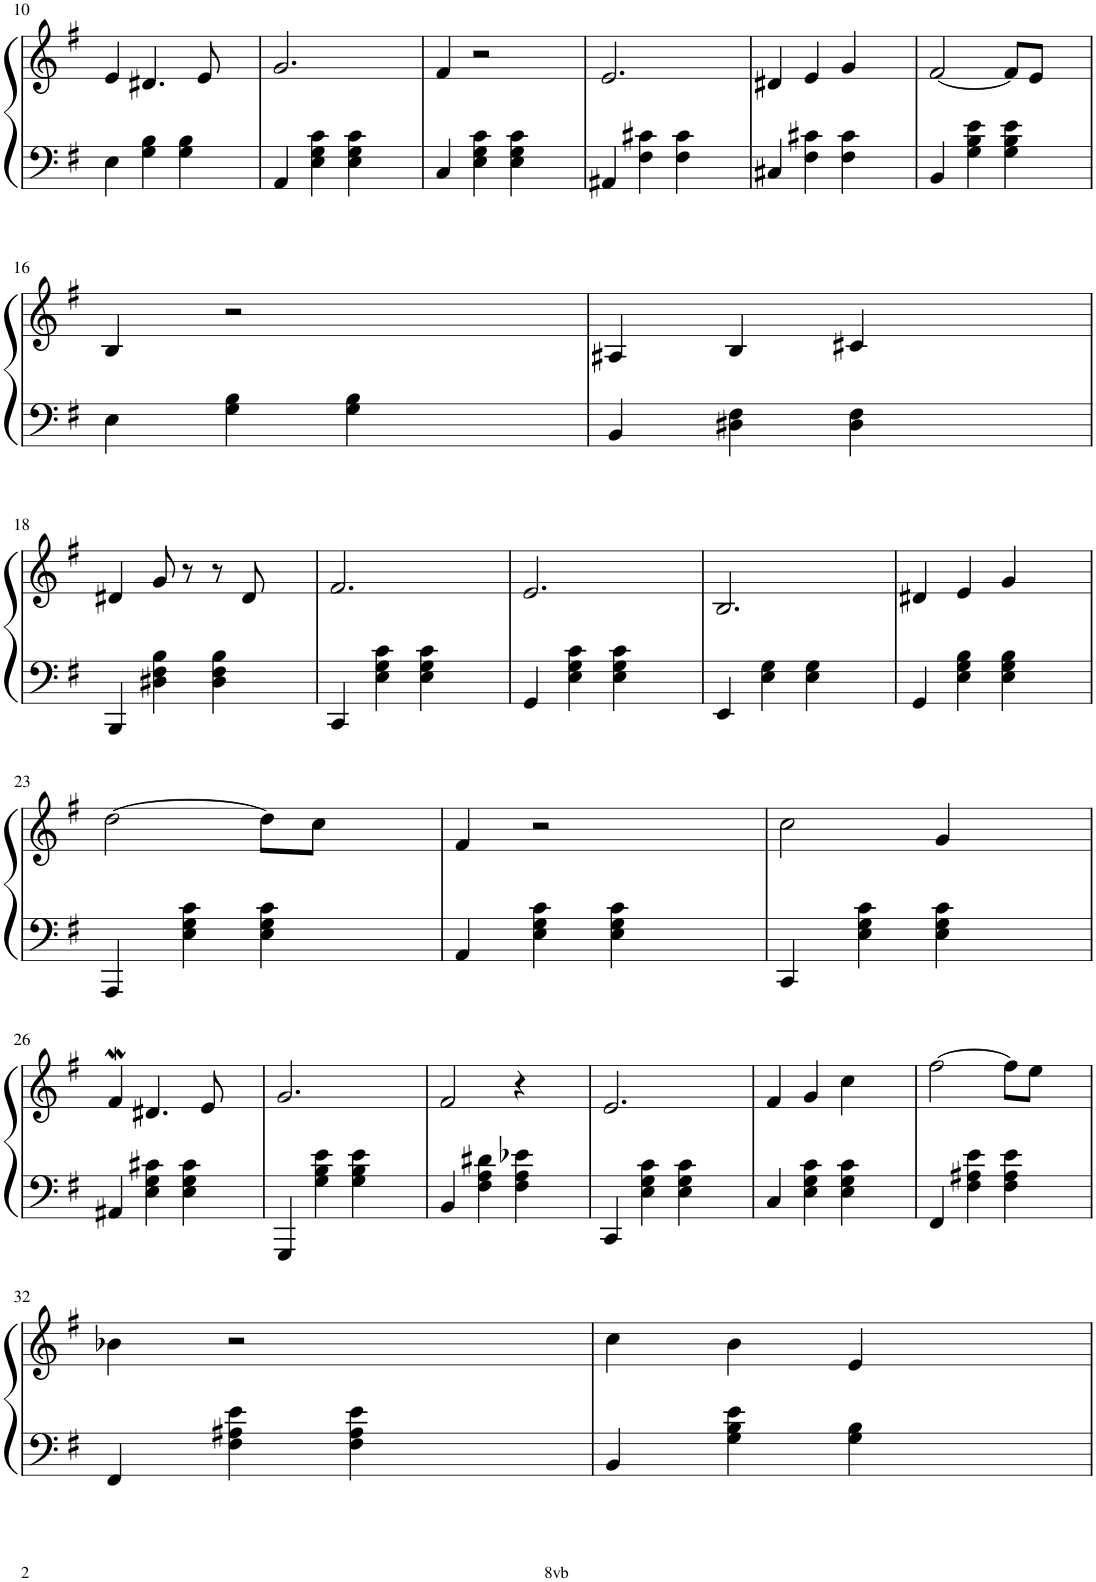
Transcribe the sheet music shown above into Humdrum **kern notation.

**kern	**kern
*part1	*part1
*staff2	*staff1
!!LO:PB:g=z
*clefF4	*clefG2
*k[f#]	*k[f#]
=10	=10
4E\	4e/
4G\ 4B\	4.d#X/
4G\ 4B\	.
.	8e/
4ryy	4ryy
=11	=11
4AA/	2.g/
4E\ 4G\ 4c\	.
4E\ 4G\ 4c\	.
4ryy	4ryy
=12	=12
4C/	4f#/
4E\ 4G\ 4c\	2r
4E\ 4G\ 4c\	.
4ryy	4ryy
=13	=13
4AA#X/	2.e/
4F#\ 4c#X\	.
4F#\ 4c#\	.
4ryy	4ryy
=14	=14
4C#X/	4d#X/
4F#\ 4c#X\	4e/
4F#\ 4c#\	4g/
4ryy	4ryy
=15	=15
4BB/	[2f#/
4G\ 4B\ 4e\	.
4G\ 4B\ 4e\	8f#/L]
.	8e/J
4ryy	4ryy
!!LO:LB:g=z
=16	=16
4E\	4B/
4G\ 4B\	2r
4G\ 4B\	.
4ryy	4ryy
=17	=17
4BB/	4A#X/
4D#X\ 4F#\	4B/
4D#\ 4F#\	4c#X/
4ryy	4ryy
!!LO:LB:g=z
=18	=18
4BBB/	4d#X/
4D#X\ 4F#\ 4B\	8g/
.	8r
4D#\ 4F#\ 4B\	8r
.	8d#/
4ryy	4ryy
=19	=19
4CC/	2.f#/
4E\ 4G\ 4c\	.
4E\ 4G\ 4c\	.
4ryy	4ryy
=20	=20
4GG/	2.e/
4E\ 4G\ 4c\	.
4E\ 4G\ 4c\	.
4ryy	4ryy
=21	=21
4EE/	2.B/
4E\ 4G\	.
4E\ 4G\	.
4ryy	4ryy
=22	=22
4GG/	4d#X/
4E\ 4G\ 4B\	4e/
4E\ 4G\ 4B\	4g/
4ryy	4ryy
!!LO:LB:g=z
=23	=23
4AAA/	[2dd\
4E\ 4G\ 4c\	.
4E\ 4G\ 4c\	8dd\L]
.	8cc\J
4ryy	4ryy
=24	=24
4AA/	4f#/
4E\ 4G\ 4c\	2r
4E\ 4G\ 4c\	.
4ryy	4ryy
=25	=25
4CC/	2cc\
4E\ 4G\ 4c\	.
4E\ 4G\ 4c\	4g/
4ryy	4ryy
!!LO:LB:g=z
=26	=26
4AA#X/	4f#W/
4E\ 4G\ 4c#X\	4.d#X/
4E\ 4G\ 4c#\	.
.	8e/
4ryy	4ryy
=27	=27
4GGG/	2.g/
4G\ 4B\ 4e\	.
4G\ 4B\ 4e\	.
4ryy	4ryy
=28	=28
4BB/	2f#/
4F#\ 4A\ 4d#X\	.
4F#\ 4A\ 4e-X\	4r
4ryy	4ryy
=29	=29
4CC/	2.e/
4E\ 4G\ 4c\	.
4E\ 4G\ 4c\	.
4ryy	4ryy
=30	=30
4C/	4f#/
4E\ 4G\ 4c\	4g/
4E\ 4G\ 4c\	4cc\
4ryy	4ryy
=31	=31
4FF#/	[2ff#\
4F#\ 4A#X\ 4e\	.
4F#\ 4A#\ 4e\	8ff#\L]
.	8ee\J
4ryy	4ryy
!!LO:LB:g=z
=32	=32
4FF#/	4b-X\
4F#\ 4A#X\ 4e\	2r
4F#\ 4A#\ 4e\	.
4ryy	4ryy
=33	=33
4BB/	4cc\
4G\ 4B\ 4e\	4b\
4G\ 4B\	4e/
4ryy	4ryy
=	=
*-	*-
